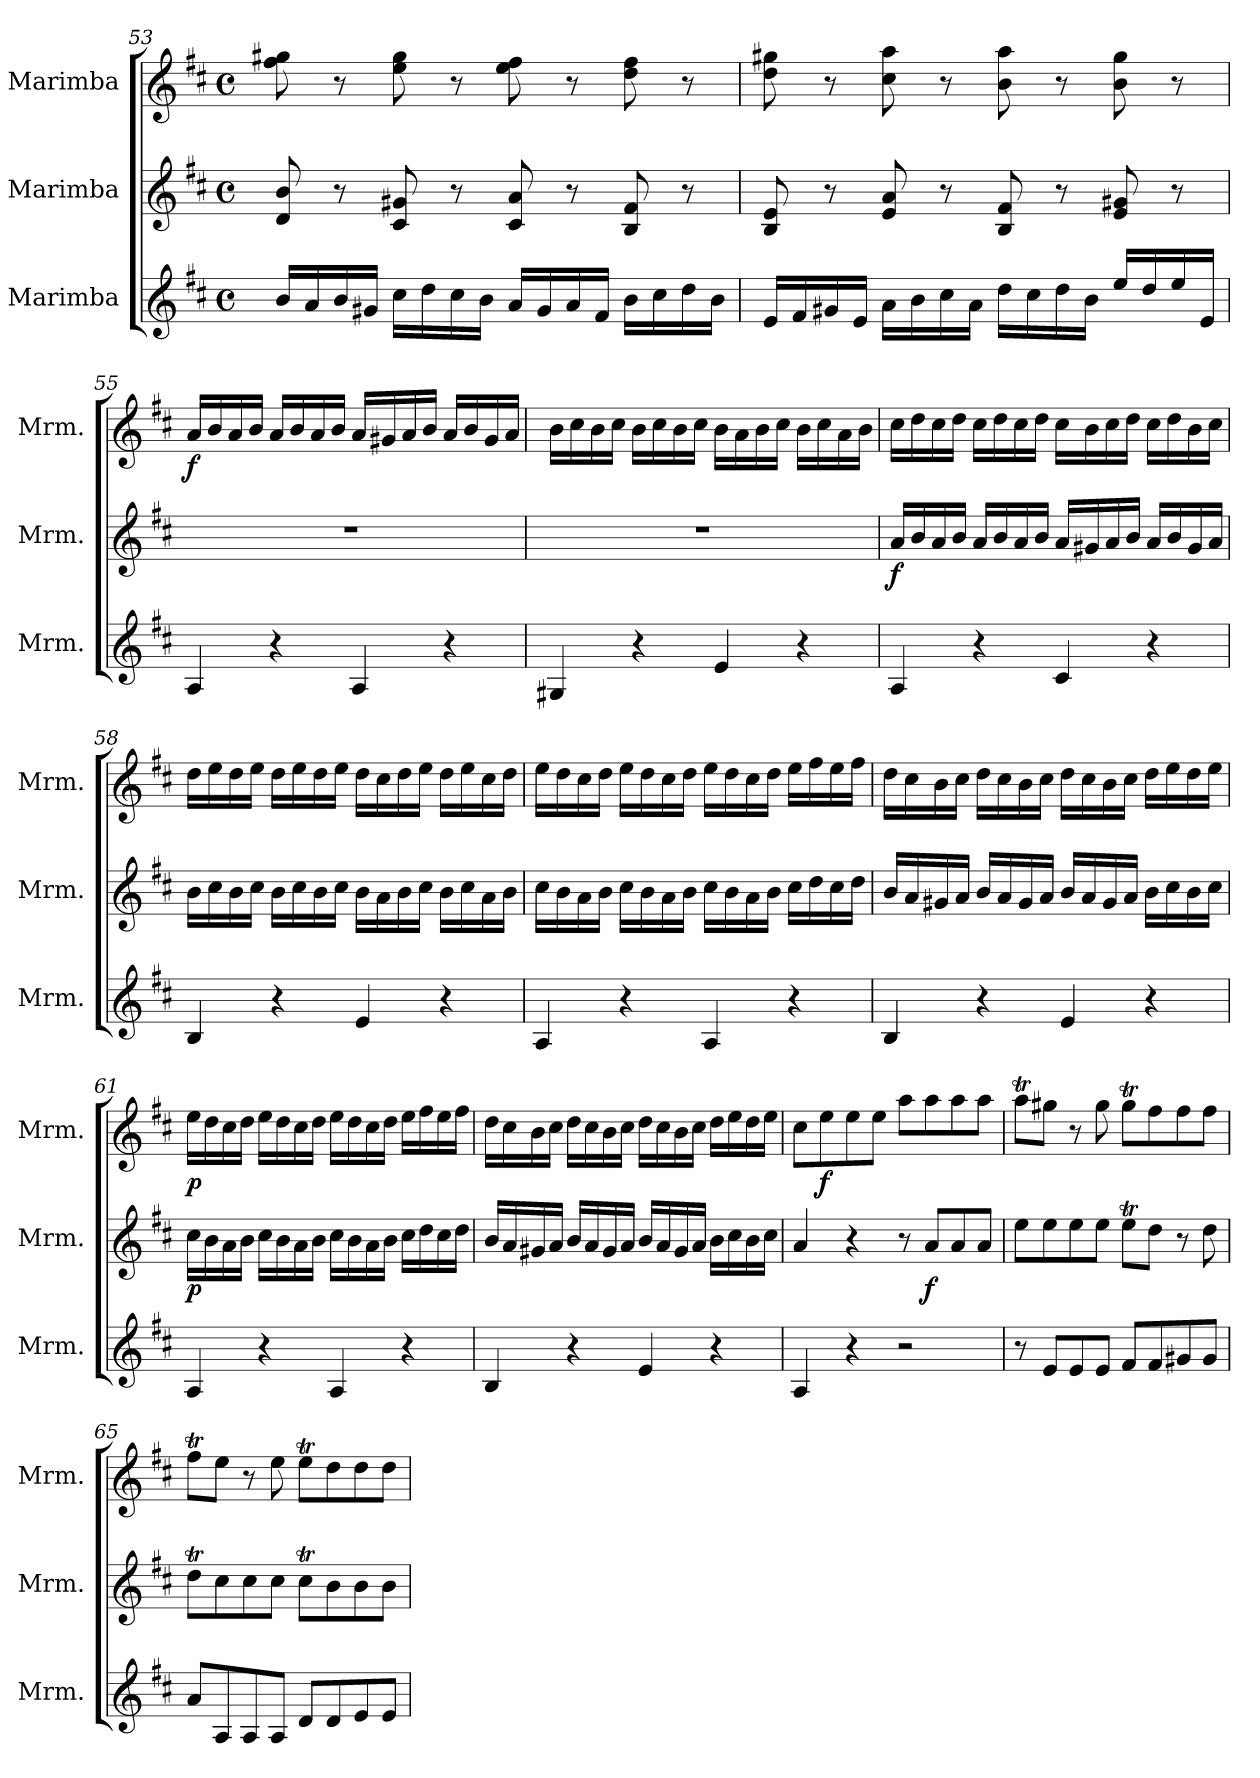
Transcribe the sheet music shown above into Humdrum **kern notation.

**kern	**kern	**dynam	**kern	**dynam
*part3	*part2	*part2	*part1	*part1
*staff3	*staff2	*staff2	*staff1	*staff1
*I"Marimba	*I"Marimba	*	*I"Marimba	*
*I'Mrm.	*I'Mrm.	*	*I'Mrm.	*
!!LO:LB:g=z
*clefG2	*clefG2	*	*clefG2	*
*k[f#c#]	*k[f#c#]	*	*k[f#c#]	*
*M4/4	*M4/4	*	*M4/4	*
*met(c)	*met(c)	*	*met(c)	*
=53	=53	=53	=53	=53
16b/LL	8d/ 8b/	.	8ff#\ 8gg#X\	.
16a/	.	.	.	.
16b/	8r	.	8r	.
16g#X/JJ	.	.	.	.
16cc#\LL	8c#/ 8g#X/	.	8ee\ 8gg#\	.
16dd\	.	.	.	.
16cc#\	8r	.	8r	.
16b\JJ	.	.	.	.
16a/LL	8c#/ 8a/	.	8ee\ 8ff#\	.
16g#/	.	.	.	.
16a/	8r	.	8r	.
16f#/JJ	.	.	.	.
16b\LL	8B/ 8f#/	.	8dd\ 8ff#\	.
16cc#\	.	.	.	.
16dd\	8r	.	8r	.
16b\JJ	.	.	.	.
=54	=54	=54	=54	=54
16e/LL	8B/ 8e/	.	8dd\ 8gg#X\	.
16f#/	.	.	.	.
16g#X/	8r	.	8r	.
16e/JJ	.	.	.	.
16a\LL	8e/ 8a/	.	8cc#\ 8aa\	.
16b\	.	.	.	.
16cc#\	8r	.	8r	.
16a\JJ	.	.	.	.
16dd\LL	8B/ 8f#/	.	8b\ 8aa\	.
16cc#\	.	.	.	.
16dd\	8r	.	8r	.
16b\JJ	.	.	.	.
16ee/LL	8e/ 8g#X/	.	8b\ 8gg#\	.
16dd/	.	.	.	.
16ee/	8r	.	8r	.
16e/JJ	.	.	.	.
!!LO:LB:g=z
=55	=55	=55	=55	=55
!	!	!	!	!LO:DY:b
4A/	1r	.	16a/LL	f
.	.	.	16b/	.
.	.	.	16a/	.
.	.	.	16b/JJ	.
4r	.	.	16a/LL	.
.	.	.	16b/	.
.	.	.	16a/	.
.	.	.	16b/JJ	.
4A/	.	.	16a/LL	.
.	.	.	16g#X/	.
.	.	.	16a/	.
.	.	.	16b/JJ	.
4r	.	.	16a/LL	.
.	.	.	16b/	.
.	.	.	16g#/	.
.	.	.	16a/JJ	.
=56	=56	=56	=56	=56
4G#X/	1r	.	16b\LL	.
.	.	.	16cc#\	.
.	.	.	16b\	.
.	.	.	16cc#\JJ	.
4r	.	.	16b\LL	.
.	.	.	16cc#\	.
.	.	.	16b\	.
.	.	.	16cc#\JJ	.
4e/	.	.	16b\LL	.
.	.	.	16a\	.
.	.	.	16b\	.
.	.	.	16cc#\JJ	.
4r	.	.	16b\LL	.
.	.	.	16cc#\	.
.	.	.	16a\	.
.	.	.	16b\JJ	.
!!LO:LB:g=z
=57	=57	=57	=57	=57
!	!	!LO:DY:b	!	!
4A/	16a/LL	f	16cc#\LL	.
.	16b/	.	16dd\	.
.	16a/	.	16cc#\	.
.	16b/JJ	.	16dd\JJ	.
4r	16a/LL	.	16cc#\LL	.
.	16b/	.	16dd\	.
.	16a/	.	16cc#\	.
.	16b/JJ	.	16dd\JJ	.
4c#/	16a/LL	.	16cc#\LL	.
.	16g#X/	.	16b\	.
.	16a/	.	16cc#\	.
.	16b/JJ	.	16dd\JJ	.
4r	16a/LL	.	16cc#\LL	.
.	16b/	.	16dd\	.
.	16g#/	.	16b\	.
.	16a/JJ	.	16cc#\JJ	.
=58	=58	=58	=58	=58
4B/	16b\LL	.	16dd\LL	.
.	16cc#\	.	16ee\	.
.	16b\	.	16dd\	.
.	16cc#\JJ	.	16ee\JJ	.
4r	16b\LL	.	16dd\LL	.
.	16cc#\	.	16ee\	.
.	16b\	.	16dd\	.
.	16cc#\JJ	.	16ee\JJ	.
4e/	16b\LL	.	16dd\LL	.
.	16a\	.	16cc#\	.
.	16b\	.	16dd\	.
.	16cc#\JJ	.	16ee\JJ	.
4r	16b\LL	.	16dd\LL	.
.	16cc#\	.	16ee\	.
.	16a\	.	16cc#\	.
.	16b\JJ	.	16dd\JJ	.
!!LO:PB:g=z
=59	=59	=59	=59	=59
4A/	16cc#\LL	.	16ee\LL	.
.	16b\	.	16dd\	.
.	16a\	.	16cc#\	.
.	16b\JJ	.	16dd\JJ	.
4r	16cc#\LL	.	16ee\LL	.
.	16b\	.	16dd\	.
.	16a\	.	16cc#\	.
.	16b\JJ	.	16dd\JJ	.
4A/	16cc#\LL	.	16ee\LL	.
.	16b\	.	16dd\	.
.	16a\	.	16cc#\	.
.	16b\JJ	.	16dd\JJ	.
4r	16cc#\LL	.	16ee\LL	.
.	16dd\	.	16ff#\	.
.	16cc#\	.	16ee\	.
.	16dd\JJ	.	16ff#\JJ	.
=60	=60	=60	=60	=60
4B/	16b/LL	.	16dd\LL	.
.	16a/	.	16cc#\	.
.	16g#X/	.	16b\	.
.	16a/JJ	.	16cc#\JJ	.
4r	16b/LL	.	16dd\LL	.
.	16a/	.	16cc#\	.
.	16g#/	.	16b\	.
.	16a/JJ	.	16cc#\JJ	.
4e/	16b/LL	.	16dd\LL	.
.	16a/	.	16cc#\	.
.	16g#/	.	16b\	.
.	16a/JJ	.	16cc#\JJ	.
4r	16b\LL	.	16dd\LL	.
.	16cc#\	.	16ee\	.
.	16b\	.	16dd\	.
.	16cc#\JJ	.	16ee\JJ	.
!!LO:LB:g=z
=61	=61	=61	=61	=61
!	!	!LO:DY:b	!	!LO:DY:b
4A/	16cc#\LL	p	16ee\LL	p
.	16b\	.	16dd\	.
.	16a\	.	16cc#\	.
.	16b\JJ	.	16dd\JJ	.
4r	16cc#\LL	.	16ee\LL	.
.	16b\	.	16dd\	.
.	16a\	.	16cc#\	.
.	16b\JJ	.	16dd\JJ	.
4A/	16cc#\LL	.	16ee\LL	.
.	16b\	.	16dd\	.
.	16a\	.	16cc#\	.
.	16b\JJ	.	16dd\JJ	.
4r	16cc#\LL	.	16ee\LL	.
.	16dd\	.	16ff#\	.
.	16cc#\	.	16ee\	.
.	16dd\JJ	.	16ff#\JJ	.
=62	=62	=62	=62	=62
4B/	16b/LL	.	16dd\LL	.
.	16a/	.	16cc#\	.
.	16g#X/	.	16b\	.
.	16a/JJ	.	16cc#\JJ	.
4r	16b/LL	.	16dd\LL	.
.	16a/	.	16cc#\	.
.	16g#/	.	16b\	.
.	16a/JJ	.	16cc#\JJ	.
4e/	16b/LL	.	16dd\LL	.
.	16a/	.	16cc#\	.
.	16g#/	.	16b\	.
.	16a/JJ	.	16cc#\JJ	.
4r	16b\LL	.	16dd\LL	.
.	16cc#\	.	16ee\	.
.	16b\	.	16dd\	.
.	16cc#\JJ	.	16ee\JJ	.
=63	=63	=63	=63	=63
4A/	4a/	.	8cc#\L	.
!	!	!	!	!LO:DY:b
.	.	.	8ee\	f
4r	4r	.	8ee\	.
.	.	.	8ee\J	.
2r	8r	.	8aa\L	.
!	!	!LO:DY:b	!	!
.	8a/L	f	8aa\	.
.	8a/	.	8aa\	.
.	8a/J	.	8aa\J	.
!!LO:LB:g=z
=64	=64	=64	=64	=64
8r	8ee\L	.	8aaT\L	.
8e/L	8ee\	.	8gg#X\J	.
8e/	8ee\	.	8r	.
8e/J	8ee\J	.	8gg#\	.
8f#/L	8eeT\L	.	8gg#t\L	.
8f#/	8dd\J	.	8ff#\	.
8g#X/	8r	.	8ff#\	.
8g#/J	8dd\	.	8ff#\J	.
=65	=65	=65	=65	=65
8a/L	8ddT\L	.	8ff#t\L	.
8A/	8cc#\	.	8ee\J	.
8A/	8cc#\	.	8r	.
8A/J	8cc#\J	.	8ee\	.
8d/L	8cc#t\L	.	8eeT\L	.
8d/	8b\	.	8dd\	.
8e/	8b\	.	8dd\	.
8e/J	8b\J	.	8dd\J	.
=	=	=	=	=
*-	*-	*-	*-	*-
